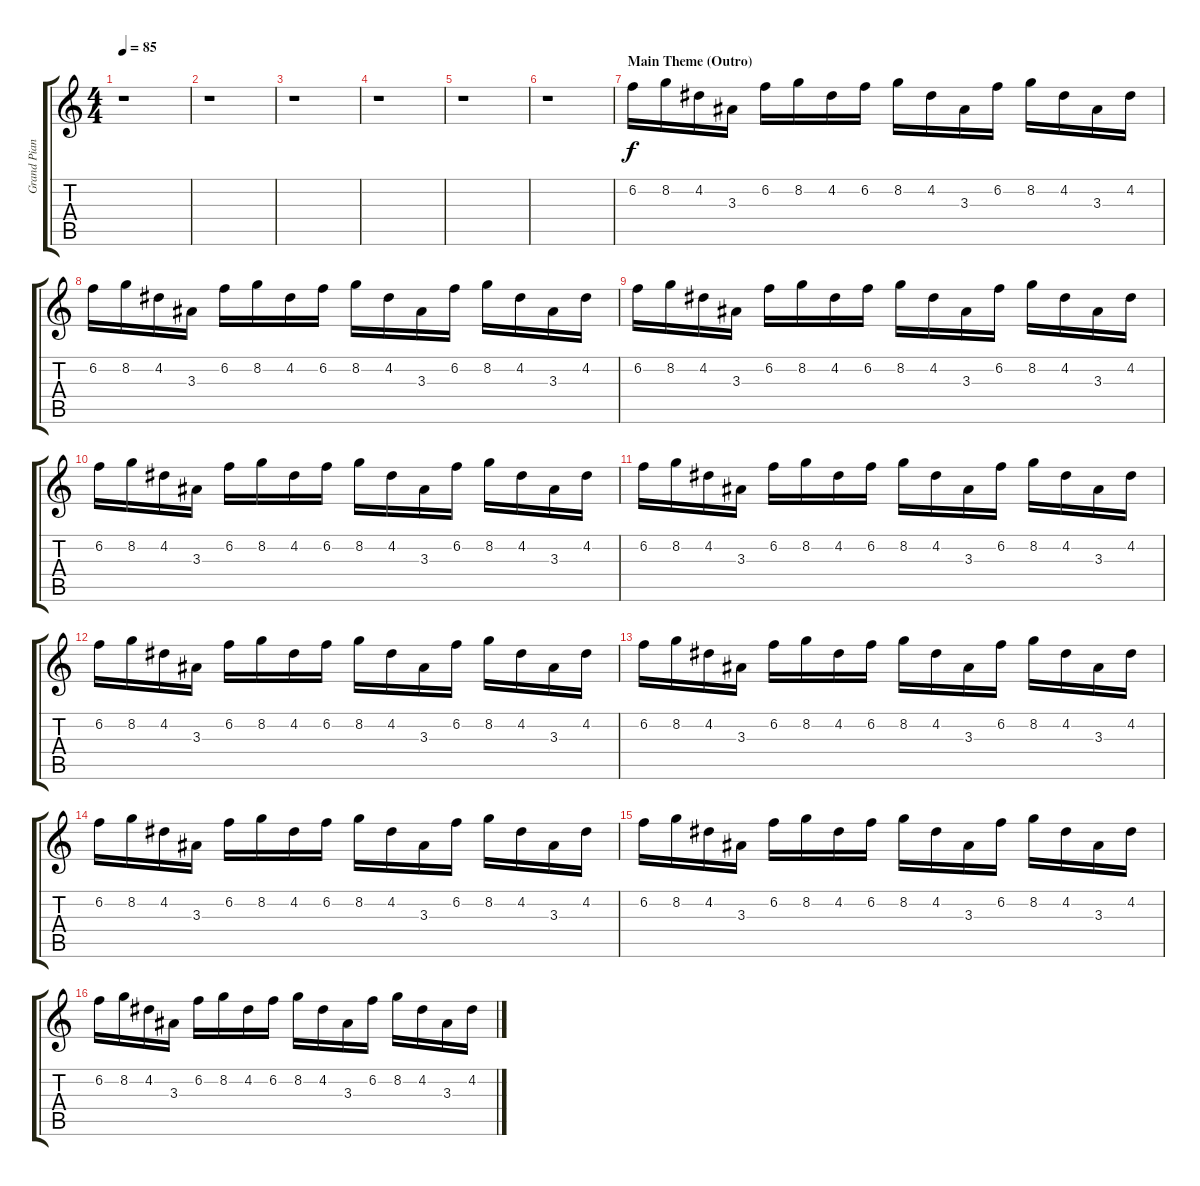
\track ("Grand Piano (R. Hand)" "Grand Pian") {instrument acousticgrandpiano}
\staff {score tabs}
\tuning (E5 B4 G4 D4 A3 E3) {hide}
\ts (4 4)
\tempo 85
\clef g2
\ks c
r.1{dy mf} |
r.1 |
r.1 |
r.1 |
r.1 |
r.1 |
\section ("" "Main Theme (Outro)")
6.2.16{dy f} 8.2.16 4.2.16 3.3.16 6.2.16 8.2.16 4.2.16 6.2.16 8.2.16 4.2.16 3.3.16 6.2.16 8.2.16 4.2.16 3.3.16 4.2.16 |
6.2.16 8.2.16 4.2.16 3.3.16 6.2.16 8.2.16 4.2.16 6.2.16 8.2.16 4.2.16 3.3.16 6.2.16 8.2.16 4.2.16 3.3.16 4.2.16 |
6.2.16 8.2.16 4.2.16 3.3.16 6.2.16 8.2.16 4.2.16 6.2.16 8.2.16 4.2.16 3.3.16 6.2.16 8.2.16 4.2.16 3.3.16 4.2.16 |
6.2.16 8.2.16 4.2.16 3.3.16 6.2.16 8.2.16 4.2.16 6.2.16 8.2.16 4.2.16 3.3.16 6.2.16 8.2.16 4.2.16 3.3.16 4.2.16 |
6.2.16 8.2.16 4.2.16 3.3.16 6.2.16 8.2.16 4.2.16 6.2.16 8.2.16 4.2.16 3.3.16 6.2.16 8.2.16 4.2.16 3.3.16 4.2.16 |
6.2.16 8.2.16 4.2.16 3.3.16 6.2.16 8.2.16 4.2.16 6.2.16 8.2.16 4.2.16 3.3.16 6.2.16 8.2.16 4.2.16 3.3.16 4.2.16 |
6.2.16 8.2.16 4.2.16 3.3.16 6.2.16 8.2.16 4.2.16 6.2.16 8.2.16 4.2.16 3.3.16 6.2.16 8.2.16 4.2.16 3.3.16 4.2.16 |
6.2.16 8.2.16 4.2.16 3.3.16 6.2.16 8.2.16 4.2.16 6.2.16 8.2.16 4.2.16 3.3.16 6.2.16 8.2.16 4.2.16 3.3.16 4.2.16 |
6.2.16 8.2.16 4.2.16 3.3.16 6.2.16 8.2.16 4.2.16 6.2.16 8.2.16 4.2.16 3.3.16 6.2.16 8.2.16 4.2.16 3.3.16 4.2.16 |
6.2.16 8.2.16 4.2.16 3.3.16 6.2.16 8.2.16 4.2.16 6.2.16 8.2.16 4.2.16 3.3.16 6.2.16 8.2.16 4.2.16 3.3.16 4.2.16
